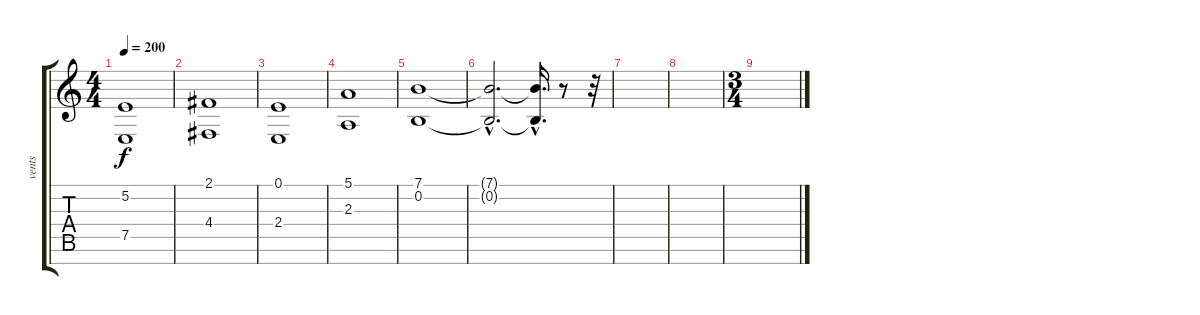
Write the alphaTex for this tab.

\track ("vents" "vents") {instrument bassoon}
\staff {score tabs}
\tuning (E4 B3 G3 D3 A2 E2 B1) {hide}
\ts (4 4)
\tempo 200
\clef g2
\ks c
(5.2 7.5).1{dy f} |
(2.1 4.4).1 |
(0.1 2.4).1 |
(5.1 2.3).1 |
(7.1 0.2).1 |
(7.1{hac t} 0.2{hac t}).2{d} (7.1{hac t} 0.2{hac t}).16{d} r.8 r.32 |
|
|
\ts (3 4)
